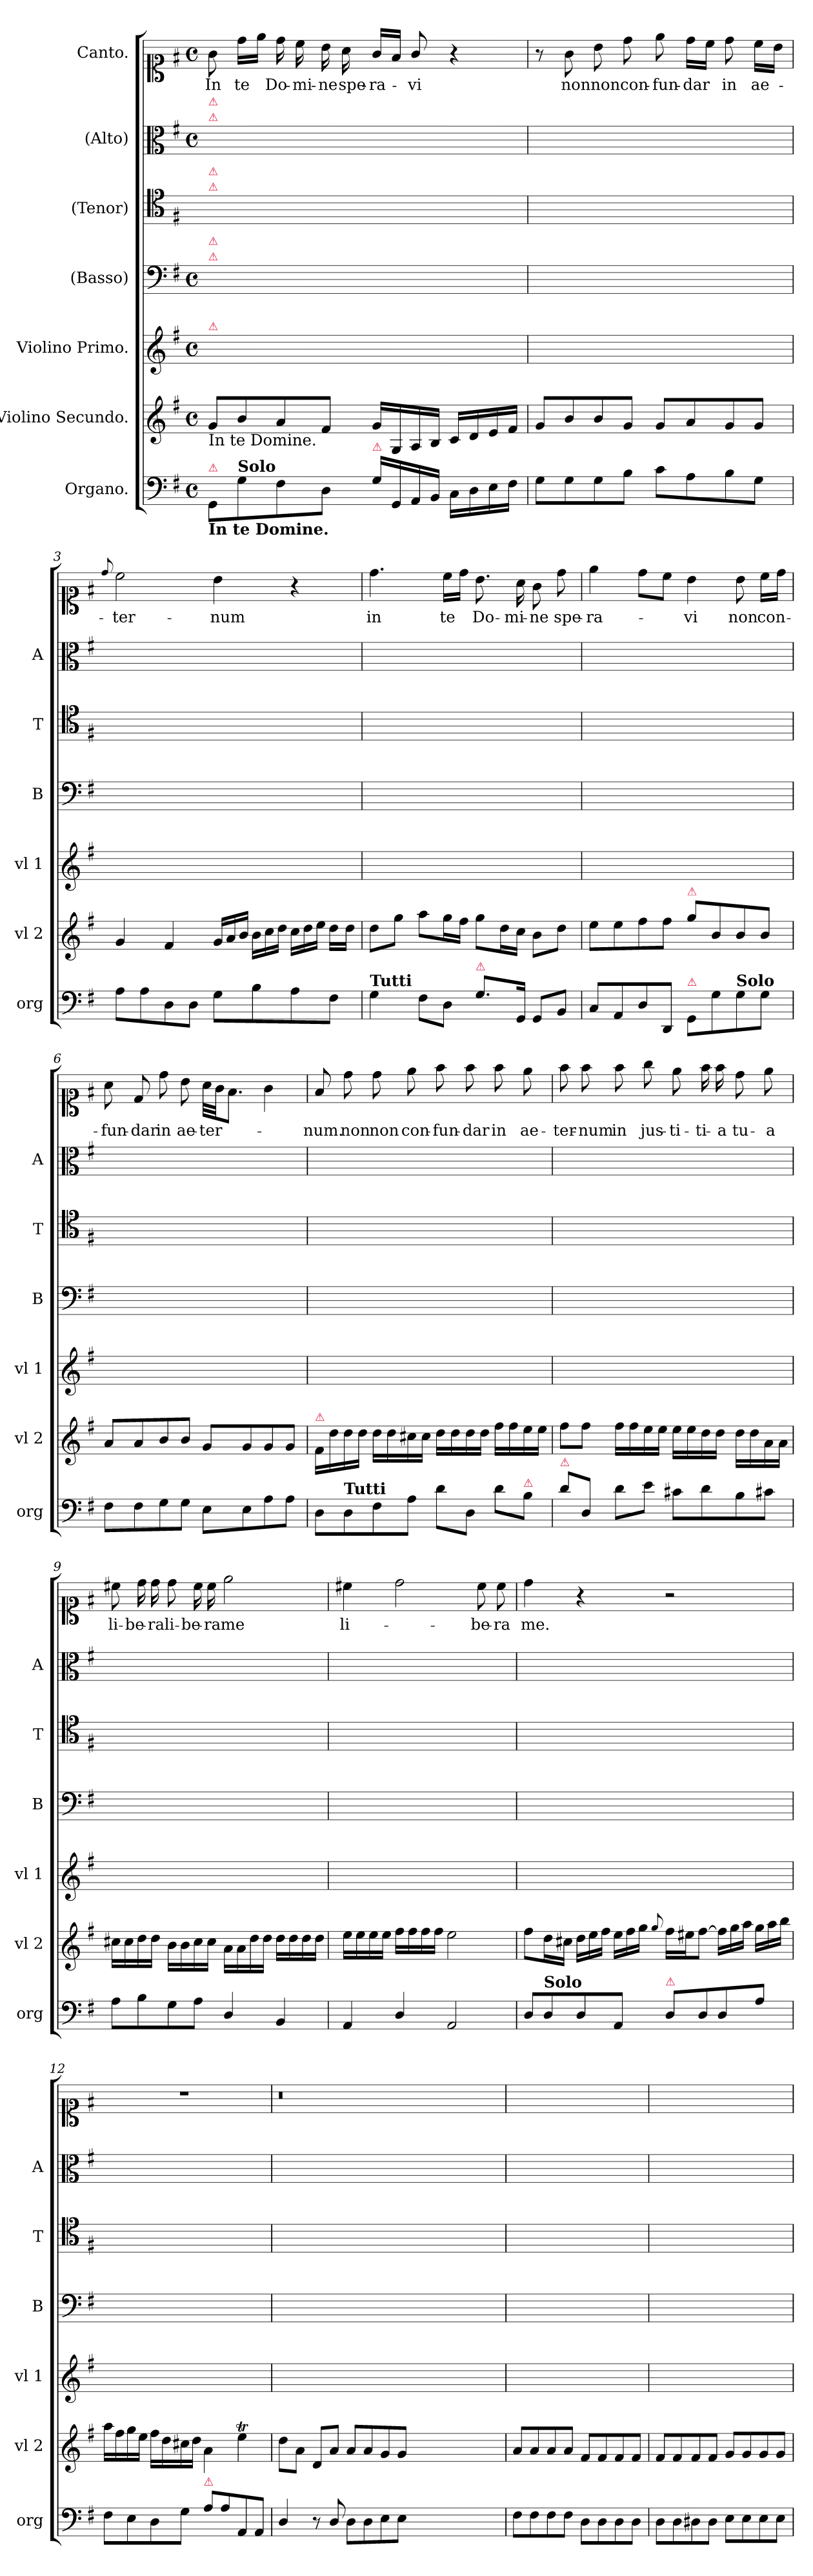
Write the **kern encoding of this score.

**kern	**kern	**dynam	**kern	**kern	**kern	**kern	**kern	**text
*part7	*part6	*part6	*part5	*part4	*part3	*part2	*part1	*part1
*staff7	*staff6	*staff6	*staff5	*staff4	*staff3	*staff2	*staff1	*staff1
*I"Organo.	*I"Violino Secundo.	*	*I"Violino Primo.	*I"(Basso)	*I"(Tenor)	*I"(Alto)	*I"Canto.	*
*I'org	*I'vl 2	*	*I'vl 1	*I'B	*I'T	*I'A	*	*
*clefF4	*clefG2	*	*clefG2	*clefF4	*clefC4	*clefC3	*clefC1	*
*k[f#]	*k[f#]	*	*k[f#]	*k[f#]	*k[f#]	*k[f#]	*k[f#]	*
*G:	*G:	*	*G:	*G:	*G:	*G:	*G:	*
*M4/4	*M4/4	*	*M4/4	*M4/4	*	*M4/4	*M4/4	*
*met(c)	*met(c)	*	*met(c)	*met(c)	*	*met(c)	*met(c)	*
=1	=1	=1	=1	=1	=1	=1	=1	=1
!	!	!	!	!	!	!LO:TX:a:color=crimson:t=⚠	!	!
!	!	!	!	!	!	!LO:TX:a:color=crimson:t=⚠	!	!
!	!	!	!	!	!LO:TX:a:color=crimson:t=⚠	!	!	!
!	!	!	!	!	!LO:TX:a:color=crimson:t=⚠	!	!	!
!	!	!	!	!LO:TX:a:color=crimson:t=⚠	!	!	!	!
!	!	!	!	!LO:TX:a:color=crimson:t=⚠	!	!	!	!
!	!	!	!LO:TX:a:color=crimson:t=⚠	!	!	!	!	!
!	!LO:TX:b:t=In te Domine.	!	!	!	!	!	!	!
!LO:TX:a:color=crimson:t=⚠	!	!	!	!	!	!	!	!
!LO:TX:b:B:t=In te Domine.	!	!	!	!	!	!	!	!
8GG/L	8g/L	.	1ryy	1ryy	1ryy	1ryy	8g\	In
!LO:TX:a:B:t=Solo	!	!	!	!	!	!	!	!
8G\	8b/	.	.	.	.	.	16dd\LL	te
.	.	.	.	.	.	.	16ee\JJ	.
8F#\	8a/	.	.	.	.	.	16dd\	Do-
.	.	.	.	.	.	.	16cc\	-mi-
8D\J	8f#/J	.	.	.	.	.	16b\	-ne
.	.	.	.	.	.	.	16a\	spe-
!LO:TX:a:color=crimson:t=⚠	!	!	!	!	!	!	!	!
16G\LL	16g/LL	.	.	.	.	.	16g/LL	-ra-
16GG/	16G/	.	.	.	.	.	16f#/JJ	.
16AA/	16A/	.	.	.	.	.	8g/	-vi
16BB/JJ	16B/JJ	.	.	.	.	.	.	.
16C\LL	16c/LL	.	.	.	.	.	4r	.
16D\	16d/	.	.	.	.	.	.	.
16E\	16e/	.	.	.	.	.	.	.
16F#\JJ	16f#/JJ	.	.	.	.	.	.	.
=2	=2	=2	=2	=2	=2	=2	=2	=2
8G\L	8g/L	.	1ryy	1ryy	1ryy	1ryy	8r	.
8G\	8b/	.	.	.	.	.	8g\	non
8G\	8b/	.	.	.	.	.	8b\	non
8B\J	8g/J	.	.	.	.	.	8dd\	con-
8c\L	8g/L	.	.	.	.	.	8ee\	-fun-
8A\	8a/	.	.	.	.	.	16dd\LL	-dar
.	.	.	.	.	.	.	16cc\JJ	.
8B\	8g/	.	.	.	.	.	8dd\	in
8G\J	8g/J	.	.	.	.	.	16cc\LL	ae-
.	.	.	.	.	.	.	16b\JJ	.
=3	=3	=3	=3	=3	=3	=3	=3	=3
.	.	.	.	.	.	.	8qqdd/	.
8A\L	4g/	.	1ryy	1ryy	1ryy	1ryy	2cc\	-ter-
8A\	.	.	.	.	.	.	.	.
8D\	4f#/	.	.	.	.	.	.	.
8D\J	.	.	.	.	.	.	.	.
*	*Xtuplet	*	*	*	*	*	*	*
8G\L	24g/LL	.	.	.	.	.	4b\	-num
.	24a/	.	.	.	.	.	.	.
.	24b/JJ	.	.	.	.	.	.	.
8B\	24b\LL	.	.	.	.	.	.	.
.	24cc\	.	.	.	.	.	.	.
.	24dd\JJ	.	.	.	.	.	.	.
8A\	24cc\LL	.	.	.	.	.	4r	.
.	24dd\	.	.	.	.	.	.	.
.	24ee\JJ	.	.	.	.	.	.	.
8F#\J	16dd\LL	.	.	.	.	.	.	.
.	16dd\JJ	.	.	.	.	.	.	.
=4	=4	=4	=4	=4	=4	=4	=4	=4
!LO:TX:a:B:t=Tutti	!	!	!	!	!	!	!	!
4G\	8dd\L	.	1ryy	1ryy	1ryy	1ryy	4.dd\	in
.	8gg\J	.	.	.	.	.	.	.
8F#\L	8aa\L	.	.	.	.	.	.	.
8D\J	16gg\L	.	.	.	.	.	16cc\LL	te
.	16ff#\JJ	.	.	.	.	.	16dd\JJ	.
!LO:TX:a:color=crimson:t=⚠	!	!	!	!	!	!	!	!
8.G\L	8gg\L	.	.	.	.	.	8.b\	Do-
.	16dd\L	.	.	.	.	.	.	.
16GG/Jk	16cc\JJ	.	.	.	.	.	16a\	-mi-
8GG/L	8b\L	.	.	.	.	.	8g\	-ne
8BB/J	8dd\J	.	.	.	.	.	8dd\	spe-
=5	=5	=5	=5	=5	=5	=5	=5	=5
8C/L	8ee\L	.	1ryy	1ryy	1ryy	1ryy	4ee\	-ra-
8AA/	8ee\	.	.	.	.	.	.	.
8D/	8ff#\	.	.	.	.	.	8dd\L	.
8DD/J	8ff#\J	.	.	.	.	.	8cc\J	.
!	!LO:TX:a:color=crimson:t=⚠	!	!	!	!	!	!	!
!LO:TX:a:color=crimson:t=⚠	!	!	!	!	!	!	!	!
8GG/L	8gg\L	.	.	.	.	.	4b\	-vi
8G\	8b/	.	.	.	.	.	.	.
!LO:TX:a:B:t=Solo	!	!	!	!	!	!	!	!
8G\	8b/	.	.	.	.	.	8b\	non
8G\J	8b/J	.	.	.	.	.	16cc\LL	con-
.	.	.	.	.	.	.	16dd\JJ	.
=6	=6	=6	=6	=6	=6	=6	=6	=6
8F#\L	8a/L	.	1ryy	1ryy	1ryy	1ryy	8a\	-fun-
8F#\	8a/	.	.	.	.	.	8d/	-dar
8G\	8b/	.	.	.	.	.	8dd\	in
8G\J	8b/J	.	.	.	.	.	8b\	ae-
8E\L	8g/L	.	.	.	.	.	32a\LLL	-ter-
.	.	.	.	.	.	.	32g\JJ	.
.	.	.	.	.	.	.	8.f#\J	.
8E\	8g/	.	.	.	.	.	.	.
8A\	8g/	.	.	.	.	.	4g\	.
8A\J	8g/J	.	.	.	.	.	.	.
=7	=7	=7	=7	=7	=7	=7	=7	=7
!	!LO:TX:a:color=crimson:t=⚠	!	!	!	!	!	!	!
8D\L	16f#/LL	.	1ryy	1ryy	1ryy	1ryy	8f#/	-num.
.	16dd\	.	.	.	.	.	.	.
!LO:TX:a:B:t=Tutti	!	!	!	!	!	!	!	!
8D\	16dd\	.	.	.	.	.	8dd\	non
.	16dd\JJ	.	.	.	.	.	.	.
8F#\	16dd\LL	.	.	.	.	.	8dd\	non
.	16dd\	.	.	.	.	.	.	.
8A\J	16cc#X\	.	.	.	.	.	8ee\	con-
.	16cc#\JJ	.	.	.	.	.	.	.
8d\L	16dd\LL	.	.	.	.	.	8ff#\	-fun-
.	16dd\	.	.	.	.	.	.	.
8D\J	16dd\	.	.	.	.	.	8ff#\	-dar
.	16dd\JJ	.	.	.	.	.	.	.
8d\L	16ff#\LL	.	.	.	.	.	8ff#\	in
.	16ff#\	.	.	.	.	.	.	.
!LO:TX:a:color=crimson:t=⚠	!	!	!	!	!	!	!	!
8B\J	16ee\	.	.	.	.	.	8ee\	ae-
.	16ee\JJ	.	.	.	.	.	.	.
=8	=8	=8	=8	=8	=8	=8	=8	=8
!LO:TX:a:color=crimson:t=⚠	!	!	!	!	!	!	!	!
8d\L	8ff#\L	.	1ryy	1ryy	1ryy	1ryy	8ff#\	-ter-
8D/J	8ff#\J	.	.	.	.	.	8ff#\	-num
8d\L	16ff#\LL	.	.	.	.	.	8ff#\	in
.	16ff#\	.	.	.	.	.	.	.
8e\J	16ee\	.	.	.	.	.	8gg\	jus-
.	16ee\JJ	.	.	.	.	.	.	.
8c#X\L	16ee\LL	.	.	.	.	.	8ee\	-ti-
.	16ee\	.	.	.	.	.	.	.
8d\	16dd\	.	.	.	.	.	16ff#\	-ti-
.	16dd\JJ	.	.	.	.	.	16ff#\	-a
8B\	16dd\LL	.	.	.	.	.	8dd\	tu-
.	16dd\	.	.	.	.	.	.	.
8c#X\J	16a\	.	.	.	.	.	8ee\	-a
.	16a\JJ	.	.	.	.	.	.	.
=9	=9	=9	=9	=9	=9	=9	=9	=9
8A\L	16cc#X\LL	.	1ryy	1ryy	1ryy	1ryy	8cc#X\	li-
.	16cc#\	.	.	.	.	.	.	.
8B\	16dd\	.	.	.	.	.	16dd\	-be-
.	16dd\JJ	.	.	.	.	.	16dd\	-ra
8G\	16b\LL	.	.	.	.	.	8dd\	li-
.	16b\	.	.	.	.	.	.	.
8A\J	16cc#\	.	.	.	.	.	16cc#\	-be-
.	16cc#\JJ	.	.	.	.	.	16cc#\	-ra
4D/	16a\LL	.	.	.	.	.	2ee\	me
.	16a\	.	.	.	.	.	.	.
.	16dd\	.	.	.	.	.	.	.
.	16dd\JJ	.	.	.	.	.	.	.
4BB/	16dd\LL	.	.	.	.	.	.	.
.	16dd\	.	.	.	.	.	.	.
.	16dd\	.	.	.	.	.	.	.
.	16dd\JJ	.	.	.	.	.	.	.
=10	=10	=10	=10	=10	=10	=10	=10	=10
4AA/	16ee\LL	.	1ryy	1ryy	1ryy	1ryy	4cc#X\	li-
.	16ee\	.	.	.	.	.	.	.
.	16ee\	.	.	.	.	.	.	.
.	16ee\JJ	.	.	.	.	.	.	.
4D/	16ff#\LL	.	.	.	.	.	2dd\	.
.	16ff#\	.	.	.	.	.	.	.
.	16ff#\	.	.	.	.	.	.	.
.	16ff#\JJ	.	.	.	.	.	.	.
2AA/	2ee\	.	.	.	.	.	.	.
.	.	.	.	.	.	.	8cc#\	-be-
.	.	.	.	.	.	.	8cc#\	-ra
=11	=11	=11	=11	=11	=11	=11	=11	=11
8D/L	8ff#\L	.	1ryy	1ryy	1ryy	1ryy	4dd\	me.
!LO:TX:a:B:t=Solo	!	!	!	!	!	!	!	!
8D/	16dd\L	.	.	.	.	.	.	.
.	16cc#X\JJ	.	.	.	.	.	.	.
8D/	24dd\LL	.	.	.	.	.	4r	.
.	24ee\	.	.	.	.	.	.	.
.	24ff#\JJ	.	.	.	.	.	.	.
8AA/J	24ee\LL	.	.	.	.	.	.	.
.	24ff#\	.	.	.	.	.	.	.
.	24gg\JJ	.	.	.	.	.	.	.
.	8qqgg/	.	.	.	.	.	.	.
!LO:TX:a:color=crimson:t=⚠	!	!	!	!	!	!	!	!
8D/L	16ff#\LL	.	.	.	.	.	2r	.
.	16ee#X\J	.	.	.	.	.	.	.
8D/	[8ff#\J	.	.	.	.	.	.	.
8D/	24ff#\LL]	.	.	.	.	.	.	.
.	24gg\	.	.	.	.	.	.	.
.	24aa\JJ	.	.	.	.	.	.	.
8A\J	24gg\LL	.	.	.	.	.	.	.
.	24aa\	.	.	.	.	.	.	.
.	24bb\JJ	.	.	.	.	.	.	.
=12	=12	=12	=12	=12	=12	=12	=12	=12
8F#\L	16aa\LL	.	1ryy	1ryy	1ryy	1ryy	1r	.
.	16ff#\	.	.	.	.	.	.	.
8E\	16gg\	.	.	.	.	.	.	.
.	16ee\JJ	.	.	.	.	.	.	.
8D\	16ff#\LL	.	.	.	.	.	.	.
.	16dd\	.	.	.	.	.	.	.
8G\J	16cc#X\	.	.	.	.	.	.	.
.	16dd\JJ	.	.	.	.	.	.	.
!LO:TX:a:color=crimson:t=⚠	!	!	!	!	!	!	!	!
8A\L	4a\	.	.	.	.	.	.	.
8A\	.	.	.	.	.	.	.	.
8AA/	4eeT\	.	.	.	.	.	.	.
8AA/J	.	.	.	.	.	.	.	.
=13	=13	=13	=13	=13	=13	=13	=13	=13
4D/	8dd\L	.	1ryy	1ryy	1ryy	1ryy	0.r	.
.	8a\J	.	.	.	.	.	.	.
8r	8d/L	.	.	.	.	.	.	.
8D/	8a/J	.	.	.	.	.	.	.
!	!	!LO:DY:b	!	!	!	!	!	!
8D\L	8a/L	p&colon;	.	.	.	.	.	.
8D\	8a/	.	.	.	.	.	.	.
8E\	8g/	.	.	.	.	.	.	.
8E\J	8g/J	.	.	.	.	.	.	.
0ryy	0ryy	.	0ryy	0ryy	0ryy	0ryy	.	.
=14	=14	=14	=14	=14	=14	=14	=14	=14
8F#\L	8a/L	.	1ryy	1ryy	1ryy	1ryy	1ryy	.
8F#\	8a/	.	.	.	.	.	.	.
8F#\	8a/	.	.	.	.	.	.	.
8F#\J	8a/J	.	.	.	.	.	.	.
8D\L	8f#/L	.	.	.	.	.	.	.
8D\	8f#/	.	.	.	.	.	.	.
8D\	8f#/	.	.	.	.	.	.	.
8D\J	8f#/J	.	.	.	.	.	.	.
=15	=15	=15	=15	=15	=15	=15	=15	=15
8D\L	8f#/L	.	1ryy	1ryy	1ryy	1ryy	1ryy	.
8D\	8f#/	.	.	.	.	.	.	.
8D#X\	8f#/	.	.	.	.	.	.	.
8D#\J	8f#/J	.	.	.	.	.	.	.
8E\L	8g/L	.	.	.	.	.	.	.
8E\	8g/	.	.	.	.	.	.	.
8E\	8g/	.	.	.	.	.	.	.
8E\J	8g/J	.	.	.	.	.	.	.
=	=	=	=	=	=	=	=	=
*-	*-	*-	*-	*-	*-	*-	*-	*-
